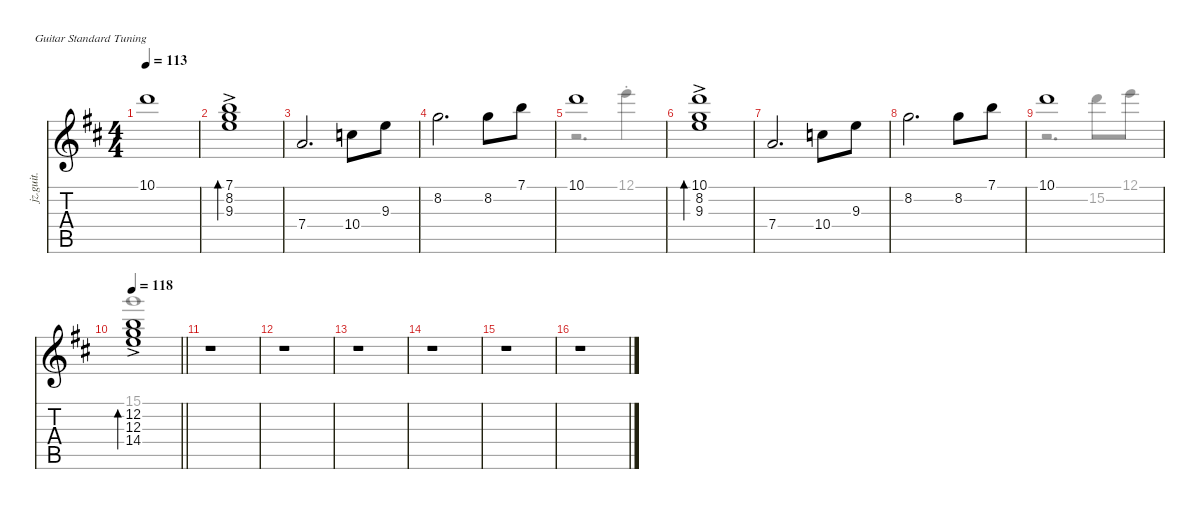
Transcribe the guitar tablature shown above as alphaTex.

\defaultSystemsLayout 4
\hideDynamics
\bracketExtendMode nobrackets
\otherSystemsTrackNameOrientation horizontal
\track ("Kirk - Clean Rythme" "jz.guit.") {defaultSystemsLayout 8 instrument distortionguitar}
\staff {score tabs}
\tuning (E4 B3 G3 D3 A2 E2)
\voice
\ts (4 4)
\tempo 113
\clef g2
\ks bminor
10.1{acc forcenatural}.1{dy f beam Down} |
(7.1{ac acc forcenatural} 8.2{ac acc forcenatural} 9.3{ac acc forcenatural}).1{bd 120 beam Down} |
7.4{acc forcenatural}.2{d beam Up} 10.4{acc forcenatural}.8{beam Down} 9.3{acc forcenatural}.8{beam Down} |
8.2{acc forcenatural}.2{d beam Down} 8.2{acc forcenatural}.8{beam Down} 7.1{acc forcenatural}.8{beam Down} |
10.1{acc forcenatural}.1{beam Up} |
(10.1{ac acc forcenatural} 8.2{ac acc forcenatural} 9.3{ac acc forcenatural}).1{bd 120 beam Down} |
7.4{acc forcenatural}.2{d beam Up} 10.4{acc forcenatural}.8{beam Down} 9.3{acc forcenatural}.8{beam Down} |
8.2{acc forcenatural}.2{d beam Down} 8.2{acc forcenatural}.8{beam Down} 7.1{acc forcenatural}.8{beam Down} |
10.1{acc forcenatural}.1{beam Up} |
\tempo 118
\barLineRight lightlight
(12.2{ac acc forcenatural} 12.3{ac acc forcenatural} 14.4{ac acc forcenatural}).1{bd 120 beam Up} |
r.1{beam Down} |
r.1{beam Down} |
r.1{beam Down} |
r.1{beam Down} |
r.1{beam Down} |
r.1{beam Down}
\voice
\clef g2
\ottava regular
\simile none
\ks bminor
|
|
|
|
r.2{d beam Down} 12.1{st acc forcenatural}.4{beam Down} |
|
|
|
r.2{d beam Down} 15.2{acc forcenatural}.8{beam Down} 12.1{acc forcenatural}.8{beam Down} |
\barLineRight lightlight
15.1{acc forcenatural}.1{beam Down} |
|
|
|
|
|
